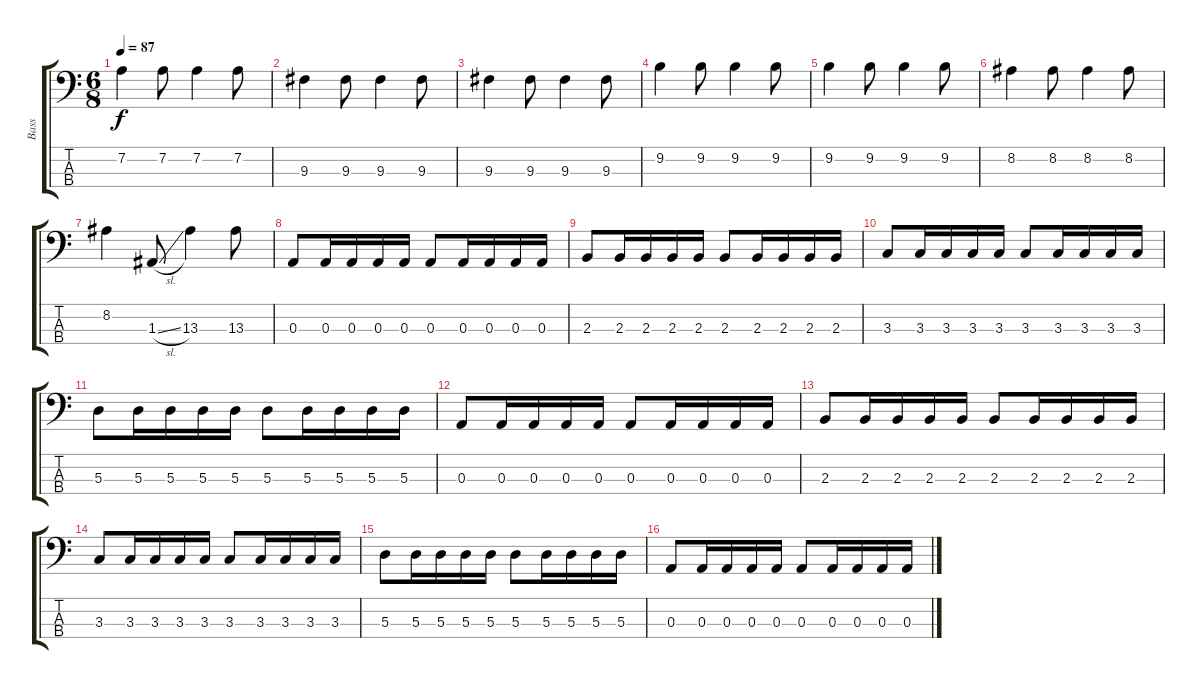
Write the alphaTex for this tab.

\track ("Bass" "Bass") {instrument electricbassfinger}
\staff {score tabs}
\tuning (G2 D2 A1 E1) {hide}
\ts (6 8)
\tempo 87
\clef f4
\ks c
7.2.4{dy f} 7.2.8 7.2.4 7.2.8 |
9.3.4 9.3.8 9.3.4 9.3.8 |
9.3.4 9.3.8 9.3.4 9.3.8 |
9.2.4 9.2.8 9.2.4 9.2.8 |
9.2.4 9.2.8 9.2.4 9.2.8 |
8.2.4 8.2.8 8.2.4 8.2.8 |
8.2.4 1.3{sl}.8 13.3.4 13.3.8 |
0.3.8 0.3.16 0.3.16 0.3.16 0.3.16 0.3.8 0.3.16 0.3.16 0.3.16 0.3.16 |
2.3.8 2.3.16 2.3.16 2.3.16 2.3.16 2.3.8 2.3.16 2.3.16 2.3.16 2.3.16 |
3.3.8 3.3.16 3.3.16 3.3.16 3.3.16 3.3.8 3.3.16 3.3.16 3.3.16 3.3.16 |
5.3.8 5.3.16 5.3.16 5.3.16 5.3.16 5.3.8 5.3.16 5.3.16 5.3.16 5.3.16 |
0.3.8 0.3.16 0.3.16 0.3.16 0.3.16 0.3.8 0.3.16 0.3.16 0.3.16 0.3.16 |
2.3.8 2.3.16 2.3.16 2.3.16 2.3.16 2.3.8 2.3.16 2.3.16 2.3.16 2.3.16 |
3.3.8 3.3.16 3.3.16 3.3.16 3.3.16 3.3.8 3.3.16 3.3.16 3.3.16 3.3.16 |
5.3.8 5.3.16 5.3.16 5.3.16 5.3.16 5.3.8 5.3.16 5.3.16 5.3.16 5.3.16 |
0.3.8 0.3.16 0.3.16 0.3.16 0.3.16 0.3.8 0.3.16 0.3.16 0.3.16 0.3.16
